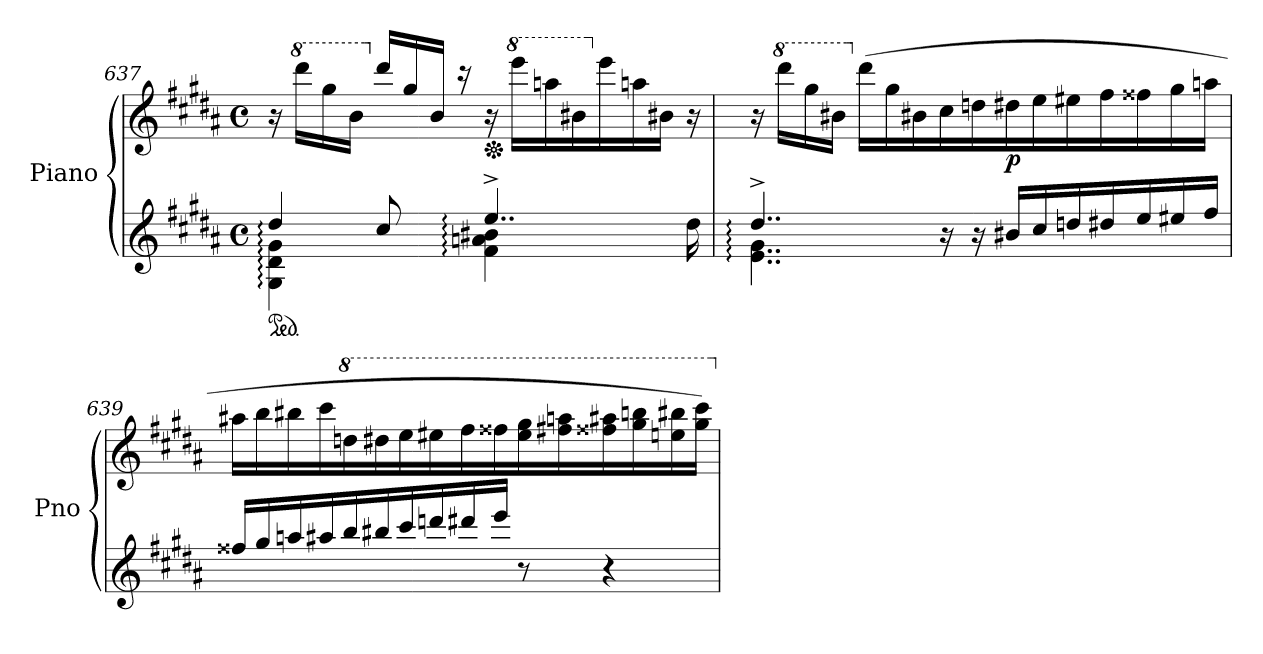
**kern	**kern	**dynam
*part1	*part1	*part1
*staff2	*staff1	*staff1/2
*I"Piano	*	*
*I'Pno	*	*
!!LO:LB:g=z
*clefG2	*clefG2	*
*k[f#c#g#d#a#]	*k[f#c#g#d#a#]	*
*M4/4	*M4/4	*
*met(c)	*met(c)	*
*ped	*	*
=637	=637	=637
*^	*^	*
*	*^	*	*	*
4dd#/	4G#\ 4d#\ 4g#\	4G#yy: 4d#yy: 4g#yy: 4dd#yy:	16r	4.ryy	.
*	*	*	*8va	*	*
.	.	.	16dddd#\LL	.	.
.	.	.	16ggg#\	.	.
.	.	.	16bb\JJ	.	.
*	*	*	*X8va	*	*
8cc#/L	4ryy	4ryy	16ddd#/LL	.	.
.	.	.	16gg#/	.	.
8ryy	.	.	16b/JJ	8b\J	.
.	.	.	16r	.	.
*	*	*	*Xped	*	*
4..ee^/	4f#\: 4an\: 4b#X\:	4f#yy: 4ayy: 4b#yy: 4eeyy:	16r	2ryy	.
*	*	*	*8va	*	*
.	.	.	16eeee\LL	.	.
.	.	.	16aaan\	.	.
.	.	.	16bb#X\	.	.
*	*	*	*X8va	*	*
.	4ryy	4ryy	16eee\	.	.
.	.	.	16aan\	.	.
.	.	.	16b#X\JJ	.	.
16dd#\	.	.	16r	.	.
*	*	*	*v	*v	*
=638	=638	=638	=638	=638
4..dd#^/	4..e\ 4..g#\	4..eyy: 4..g#yy: 4..dd#yy:	16r	.
*	*	*	*8va	*
.	.	.	16dddd#\LL	.
.	.	.	16ggg#\	.
.	.	.	16bb#X\JJ	.
*	*	*	*X8va	*
.	.	.	(>16ddd#\LL	.
.	.	.	16gg#\	.
.	.	.	16b#X\	.
16r	2ryy	2ryy	16cc#\	.
16r	.	.	16ddn\	.
!	!	!	!	!LO:DY:b
16b#X/LL	.	.	16dd#X\	p
16cc#/	.	.	16ee\	.
16ddn/	.	.	16ee#X\	.
16dd#X/	.	.	16ff#\	.
16ee/	.	.	16ff##X\	.
16ee#X/	.	.	16gg#\	.
16ff#/JJ	16ryy	16ryy	16aan\JJ	.
*v	*v	*v	*	*
!!LO:LB:g=z
=639	=639	=639
16ff##X/LL	16aa#X\LL	.
16gg#/	16bb\	.
16aan/	16bb#X\	.
16aa#X/	16ccc#\	.
*	*8va	*
16bb/	16dddn\	.
16bb#X/	16ddd#X\	.
16ccc#/	16eee\	.
16dddn/	16eee#X\	.
16ddd#X/	16fff#\	.
16eee/JJ	16fff##X\	.
8r	16eee#\ 16ggg#\	.
.	16fff#X\ 16aaan\	.
4r	16fff##X\ 16aaa#X\	.
.	16ggg#\ 16bbb\	.
.	16eeen\ 16bbb#X\	.
.	16ggg#\ 16cccc#\JJ)	.
*	*X8va	*
=	=	=
*-	*-	*-
